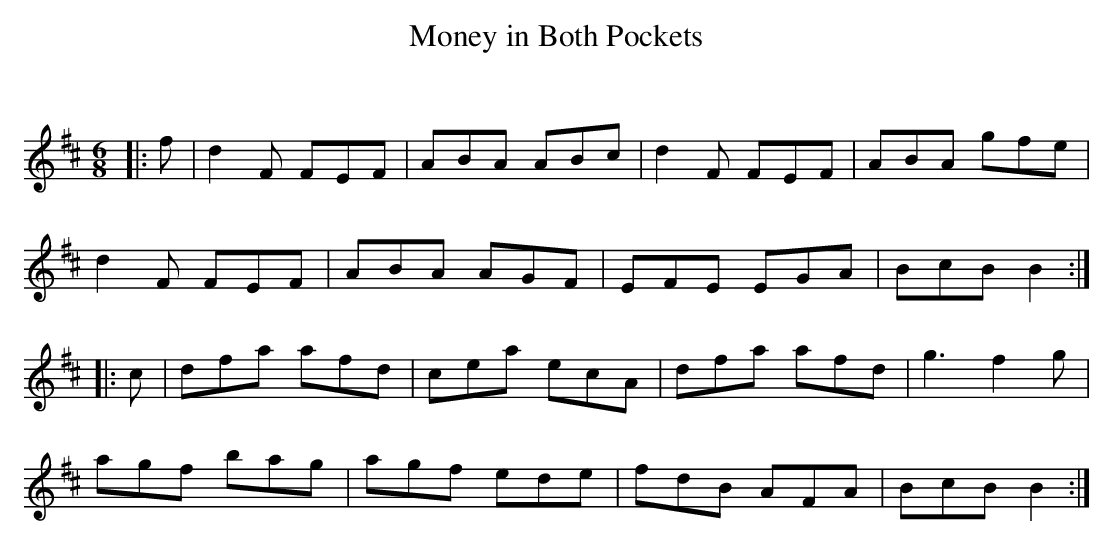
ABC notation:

X:1
T: Money in Both Pockets
C:
Q:180
K:D
M:6/8
L:1/16
|:f2|d4F2 F2E2F2|A2B2A2 A2B2c2|d4F2 F2E2F2|A2B2A2 g2f2e2|
d4F2 F2E2F2|A2B2A2 A2G2F2|E2F2E2 E2G2A2|B2c2B2 B4:|
|:c2|d2f2a2 a2f2d2|c2e2a2 e2c2A2|d2f2a2 a2f2d2|g6f4g2|
a2g2f2 b2a2g2|a2g2f2 e2d2e2|f2d2B2 A2F2A2|B2c2B2 B4:|
